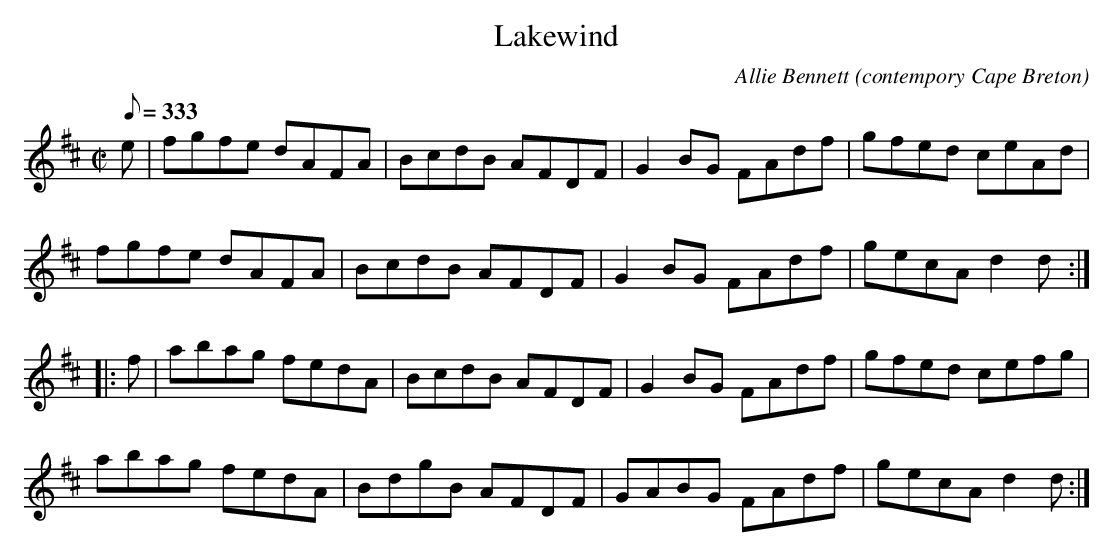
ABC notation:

X:1
T:Lakewind
C:Allie Bennett
O:contempory Cape Breton
L:1/8
M:C|
Q:333
K:D
e|fgfe dAFA|BcdB AFDF|G2 BG FAdf|gfed ceAd|
fgfe dAFA|BcdB AFDF|G2 BG FAdf|gecA d2 d:|
|:f|abag fedA|BcdB AFDF|G2 BG FAdf|gfed cefg|
abag fedA|BdgB AFDF|GABG FAdf|gecA d2 d:|
